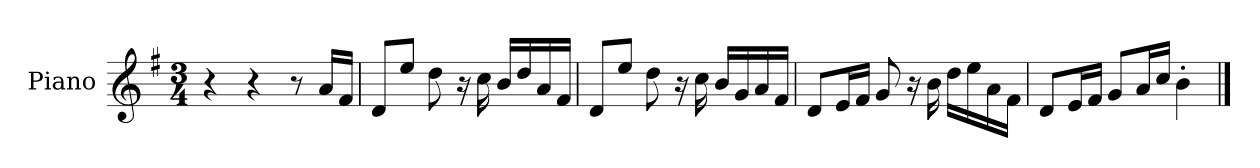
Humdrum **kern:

**kern
*part1
*staff1
*I"Piano
*I'P-no
*clefG2
*k[f#]
*M3/4
*MM90
=1
4r
4r
8r
16a/LL
16f#/JJ
=2
8d/L
8ee/J
8dd\
16r
16cc\
16b/LL
16dd/
16a/
16f#/JJ
=3
8d/L
8ee/J
8dd\
16r
16cc\
16b/LL
16g/
16a/
16f#/JJ
=4
8d/L
16e/L
16f#/JJ
8g/
16r
16b\
16dd\LL
16ee\
16a\
16f#\JJ
=5
8d/L
16e/L
16f#/JJ
8g/L
16a/L
16cc/JJ
4b'\
==
*-
